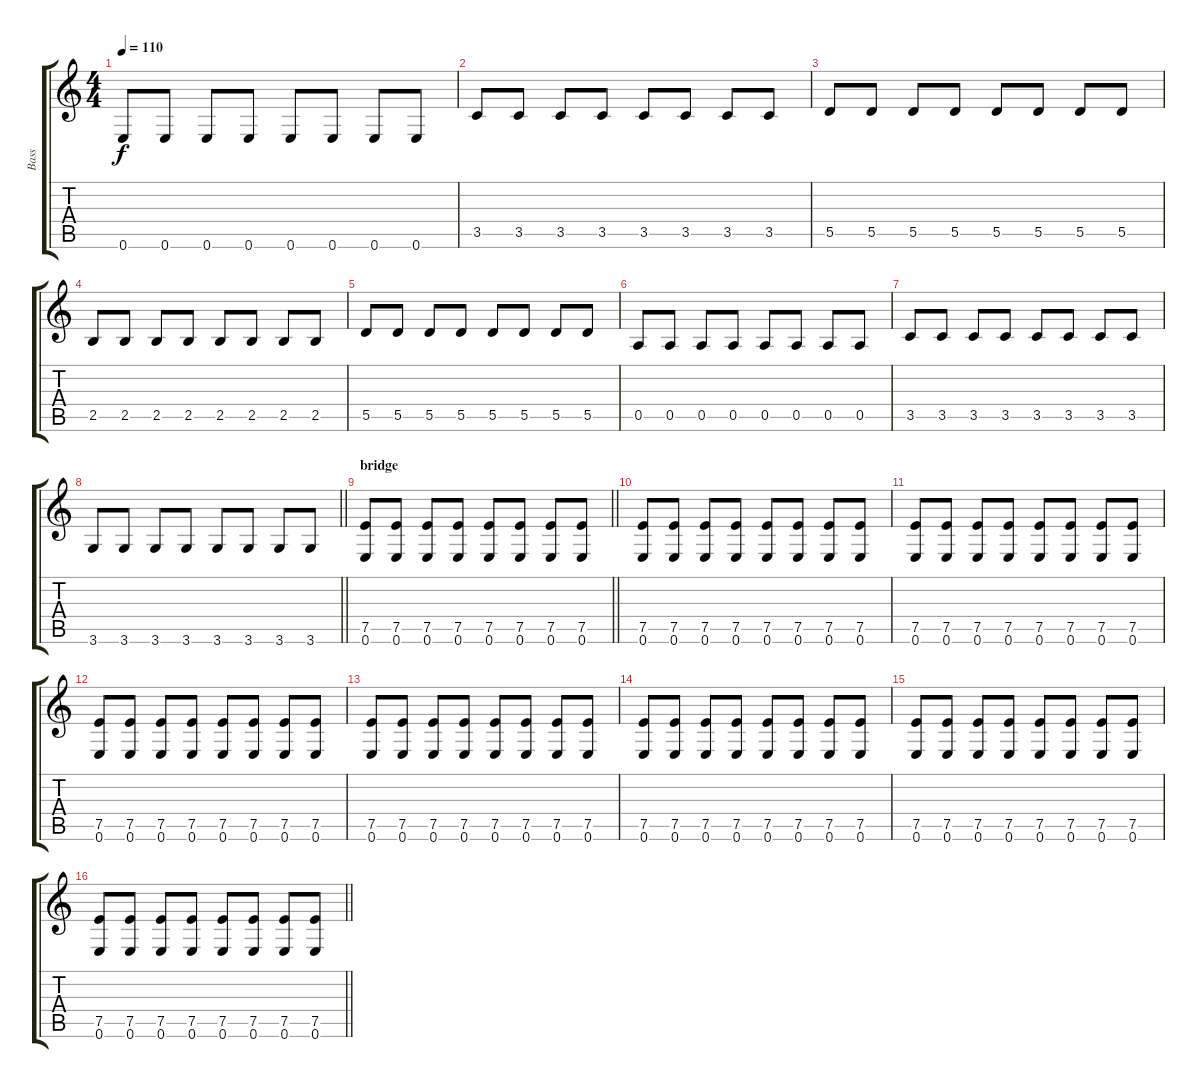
\track ("Bass" "Bass") {instrument electricbassfinger}
\staff {score tabs}
\tuning (E4 B3 G3 D3 A2 E2) {hide}
\ts (4 4)
\tempo 110
\clef g2
\ks c
0.6.8{dy f} 0.6.8 0.6.8 0.6.8 0.6.8 0.6.8 0.6.8 0.6.8 |
3.5.8 3.5.8 3.5.8 3.5.8 3.5.8 3.5.8 3.5.8 3.5.8 |
5.5.8 5.5.8 5.5.8 5.5.8 5.5.8 5.5.8 5.5.8 5.5.8 |
2.5.8 2.5.8 2.5.8 2.5.8 2.5.8 2.5.8 2.5.8 2.5.8 |
5.5.8 5.5.8 5.5.8 5.5.8 5.5.8 5.5.8 5.5.8 5.5.8 |
0.5.8 0.5.8 0.5.8 0.5.8 0.5.8 0.5.8 0.5.8 0.5.8 |
3.5.8 3.5.8 3.5.8 3.5.8 3.5.8 3.5.8 3.5.8 3.5.8 |
\barLineRight lightlight
3.6.8 3.6.8 3.6.8 3.6.8 3.6.8 3.6.8 3.6.8 3.6.8 |
\section ("" "bridge")
\barLineRight lightlight
(7.5 0.6).8 (7.5 0.6).8 (7.5 0.6).8 (7.5 0.6).8 (7.5 0.6).8 (7.5 0.6).8 (7.5 0.6).8 (7.5 0.6).8 |
\section ("" "")
(7.5 0.6).8 (7.5 0.6).8 (7.5 0.6).8 (7.5 0.6).8 (7.5 0.6).8 (7.5 0.6).8 (7.5 0.6).8 (7.5 0.6).8 |
(7.5 0.6).8 (7.5 0.6).8 (7.5 0.6).8 (7.5 0.6).8 (7.5 0.6).8 (7.5 0.6).8 (7.5 0.6).8 (7.5 0.6).8 |
(7.5 0.6).8 (7.5 0.6).8 (7.5 0.6).8 (7.5 0.6).8 (7.5 0.6).8 (7.5 0.6).8 (7.5 0.6).8 (7.5 0.6).8 |
(7.5 0.6).8 (7.5 0.6).8 (7.5 0.6).8 (7.5 0.6).8 (7.5 0.6).8 (7.5 0.6).8 (7.5 0.6).8 (7.5 0.6).8 |
(7.5 0.6).8 (7.5 0.6).8 (7.5 0.6).8 (7.5 0.6).8 (7.5 0.6).8 (7.5 0.6).8 (7.5 0.6).8 (7.5 0.6).8 |
(7.5 0.6).8 (7.5 0.6).8 (7.5 0.6).8 (7.5 0.6).8 (7.5 0.6).8 (7.5 0.6).8 (7.5 0.6).8 (7.5 0.6).8 |
\barLineRight lightlight
(7.5 0.6).8 (7.5 0.6).8 (7.5 0.6).8 (7.5 0.6).8 (7.5 0.6).8 (7.5 0.6).8 (7.5 0.6).8 (7.5 0.6).8
